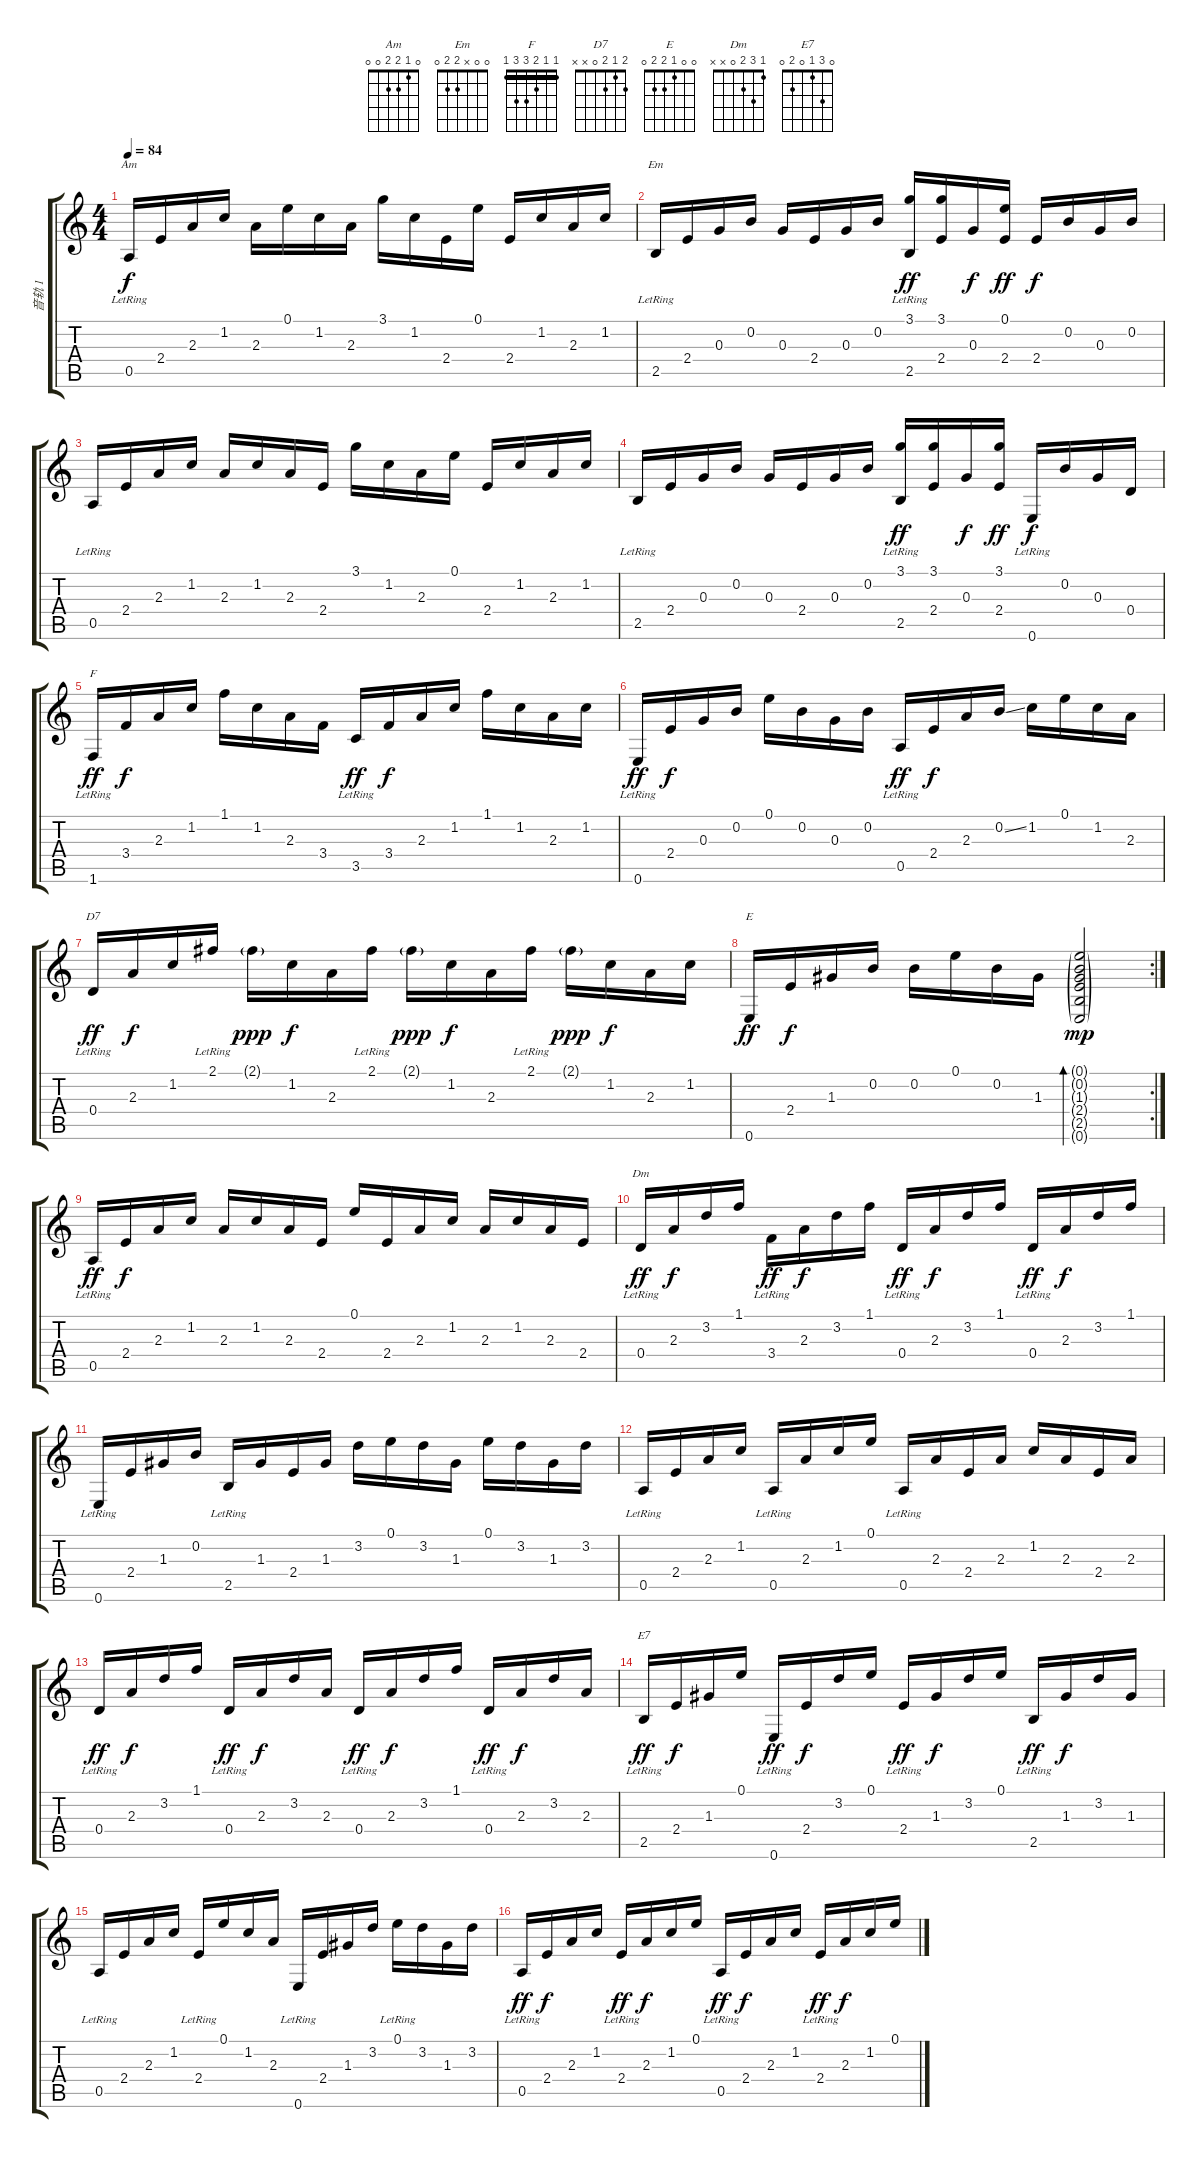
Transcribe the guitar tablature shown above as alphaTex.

\track ("音轨 1" "音轨 1") {instrument electricguitarjazz}
\staff {score tabs}
\tuning (E4 B3 G3 D3 A2 E2) {hide}
\chord ("Am" 0 1 2 2 0 0)
\chord ("Em" 0 0 x 2 2 0)
\chord ("F" 1 1 2 3 3 1) {barre 1}
\chord ("D7" 2 1 2 0 x x)
\chord ("E" 0 0 1 2 2 0)
\chord ("Dm" 1 3 2 0 x x)
\chord ("E7" 0 3 1 0 2 0)
\ts (4 4)
\tempo 84
\clef g2
\ks c
0.5{lr}.16{ch "Am" dy f} 2.4.16 2.3.16 1.2.16 2.3.16 0.1.16 1.2.16 2.3.16 3.1.16 1.2.16 2.4.16 0.1.16 2.4.16 1.2.16 2.3.16 1.2.16 |
2.5{lr}.16{ch "Em"} 2.4.16 0.3.16 0.2.16 0.3.16 2.4.16 0.3.16 0.2.16 (3.1{lr} 2.5{lr}).16{dy ff} (3.1 2.4).16 0.3.16{dy f} (0.1 2.4).16{dy ff} 2.4.16{dy f} 0.2.16 0.3.16 0.2.16 |
0.5{lr}.16 2.4.16 2.3.16 1.2.16 2.3.16 1.2.16 2.3.16 2.4.16 3.1.16 1.2.16 2.3.16 0.1.16 2.4.16 1.2.16 2.3.16 1.2.16 |
2.5{lr}.16 2.4.16 0.3.16 0.2.16 0.3.16 2.4.16 0.3.16 0.2.16 (3.1{lr} 2.5{lr}).16{dy ff} (3.1 2.4).16 0.3.16{dy f} (3.1 2.4).16{dy ff} 0.6{lr}.16{dy f} 0.2.16 0.3.16 0.4.16 |
1.6{lr}.16{ch "F" dy ff} 3.4.16{dy f} 2.3.16 1.2.16 1.1.16 1.2.16 2.3.16 3.4.16 3.5{lr}.16{dy ff} 3.4.16{dy f} 2.3.16 1.2.16 1.1.16 1.2.16 2.3.16 1.2.16 |
0.6{lr}.16{dy ff} 2.4.16{dy f} 0.3.16 0.2.16 0.1.16 0.2.16 0.3.16 0.2.16 0.5{lr}.16{dy ff} 2.4.16{dy f} 2.3.16 0.2{ss}.16 1.2.16 0.1.16 1.2.16 2.3.16 |
0.4{lr}.16{ch "D7" dy ff} 2.3.16{dy f} 1.2.16 2.1{lr}.16 2.1{g}.16{dy ppp} 1.2.16{dy f} 2.3.16 2.1{lr}.16 2.1{g}.16{dy ppp} 1.2.16{dy f} 2.3.16 2.1{lr}.16 2.1{g}.16{dy ppp} 1.2.16{dy f} 2.3.16 1.2.16 |
\rc 2
0.6.16{ch "E" dy ff} 2.4.16{dy f} 1.3.16 0.2.16 0.2.16 0.1.16 0.2.16 1.3.16 (0.1{g} 0.2{g} 1.3{g} 2.4{g} 2.5{g} 0.6{g}).2{bd 240 dy mp} |
0.5{lr}.16{dy ff} 2.4.16{dy f} 2.3.16 1.2.16 2.3.16 1.2.16 2.3.16 2.4.16 0.1.16 2.4.16 2.3.16 1.2.16 2.3.16 1.2.16 2.3.16 2.4.16 |
0.4{lr}.16{ch "Dm" dy ff} 2.3.16{dy f} 3.2.16 1.1.16 3.4{lr}.16{dy ff} 2.3.16{dy f} 3.2.16 1.1.16 0.4{lr}.16{dy ff} 2.3.16{dy f} 3.2.16 1.1.16 0.4{lr}.16{dy ff} 2.3.16{dy f} 3.2.16 1.1.16 |
0.6{lr}.16 2.4.16 1.3.16 0.2.16 2.5{lr}.16 1.3.16 2.4.16 1.3.16 3.2.16 0.1.16 3.2.16 1.3.16 0.1.16 3.2.16 1.3.16 3.2.16 |
0.5{lr}.16 2.4.16 2.3.16 1.2.16 0.5{lr}.16 2.3.16 1.2.16 0.1.16 0.5{lr}.16 2.3.16 2.4.16 2.3.16 1.2.16 2.3.16 2.4.16 2.3.16 |
0.4{lr}.16{dy ff} 2.3.16{dy f} 3.2.16 1.1.16 0.4{lr}.16{dy ff} 2.3.16{dy f} 3.2.16 2.3.16 0.4{lr}.16{dy ff} 2.3.16{dy f} 3.2.16 1.1.16 0.4{lr}.16{dy ff} 2.3.16{dy f} 3.2.16 2.3.16 |
2.5{lr}.16{ch "E7" dy ff} 2.4.16{dy f} 1.3.16 0.1.16 0.6{lr}.16{dy ff} 2.4.16{dy f} 3.2.16 0.1.16 2.4{lr}.16{dy ff} 1.3.16{dy f} 3.2.16 0.1.16 2.5{lr}.16{dy ff} 1.3.16{dy f} 3.2.16 1.3.16 |
0.5{lr}.16 2.4.16 2.3.16 1.2.16 2.4{lr}.16 0.1.16 1.2.16 2.3.16 0.6{lr}.16 2.4.16 1.3.16 3.2.16 0.1{lr}.16 3.2.16 1.3.16 3.2.16 |
0.5{lr}.16{dy ff} 2.4.16{dy f} 2.3.16 1.2.16 2.4{lr}.16{dy ff} 2.3.16{dy f} 1.2.16 0.1.16 0.5{lr}.16{dy ff} 2.4.16{dy f} 2.3.16 1.2.16 2.4{lr}.16{dy ff} 2.3.16{dy f} 1.2.16 0.1.16
